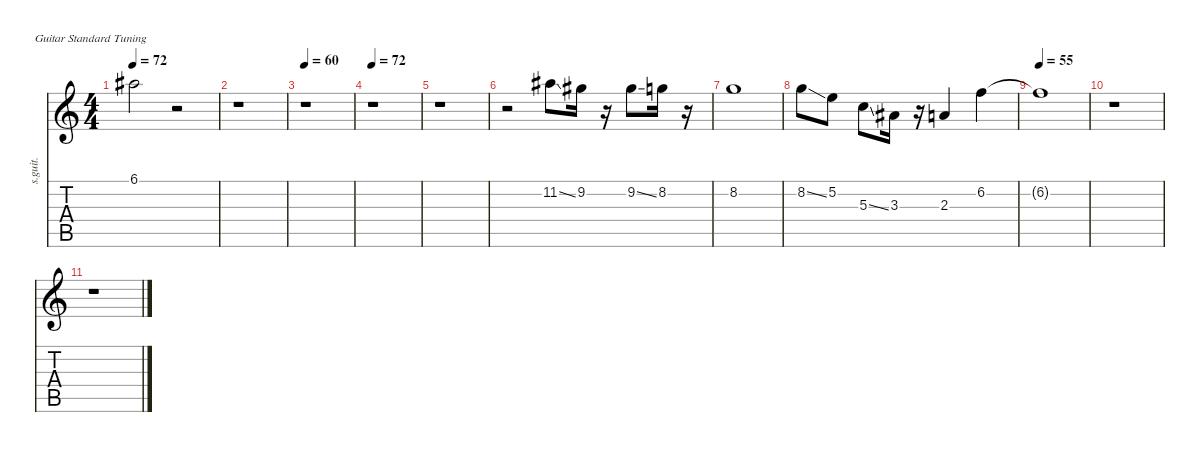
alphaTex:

\defaultSystemsLayout 4
\hideDynamics
\bracketExtendMode nobrackets
\track ("Brian May | All Guitars" "s.guit.") {instrument electricguitarclean}
\staff {score tabs}
\tuning (E4 B3 G3 D3 A2 E2)
\ts (4 4)
\tempo 72
\clef g2
\ks c
6.1{t acc #}.2{lyrics (0 "") lyrics (1 "") lyrics (2 "") lyrics (3 "") lyrics (4 "") dy f} r.2 |
r.1 |
\tempo 60
r.1 |
\tempo 72
r.1 |
r.1 |
r.2 11.2{ss acc #}.8{lyrics (0 "") lyrics (1 "") lyrics (2 "") lyrics (3 "") lyrics (4 "")} 9.2{acc #}.16{lyrics (0 "") lyrics (1 "") lyrics (2 "") lyrics (3 "") lyrics (4 "")} r.16 9.2{ss acc #}.8{lyrics (0 "") lyrics (1 "") lyrics (2 "") lyrics (3 "") lyrics (4 "")} 8.2.16{lyrics (0 "") lyrics (1 "") lyrics (2 "") lyrics (3 "") lyrics (4 "")} r.16 |
8.2.1{lyrics (0 "") lyrics (1 "") lyrics (2 "") lyrics (3 "") lyrics (4 "")} |
8.2{ss}.8{lyrics (0 "") lyrics (1 "") lyrics (2 "") lyrics (3 "") lyrics (4 "")} 5.2.8{lyrics (0 "") lyrics (1 "") lyrics (2 "") lyrics (3 "") lyrics (4 "")} 5.3{ss}.8{lyrics (0 "") lyrics (1 "") lyrics (2 "") lyrics (3 "") lyrics (4 "")} 3.3{acc #}.16{lyrics (0 "") lyrics (1 "") lyrics (2 "") lyrics (3 "") lyrics (4 "")} r.16 2.3.4{lyrics (0 "") lyrics (1 "") lyrics (2 "") lyrics (3 "") lyrics (4 "")} 6.2.4{lyrics (0 "") lyrics (1 "") lyrics (2 "") lyrics (3 "") lyrics (4 "")} |
\tempo 55
6.2{t}.1{lyrics (0 "") lyrics (1 "") lyrics (2 "") lyrics (3 "") lyrics (4 "")} |
r.1 |
r.1
